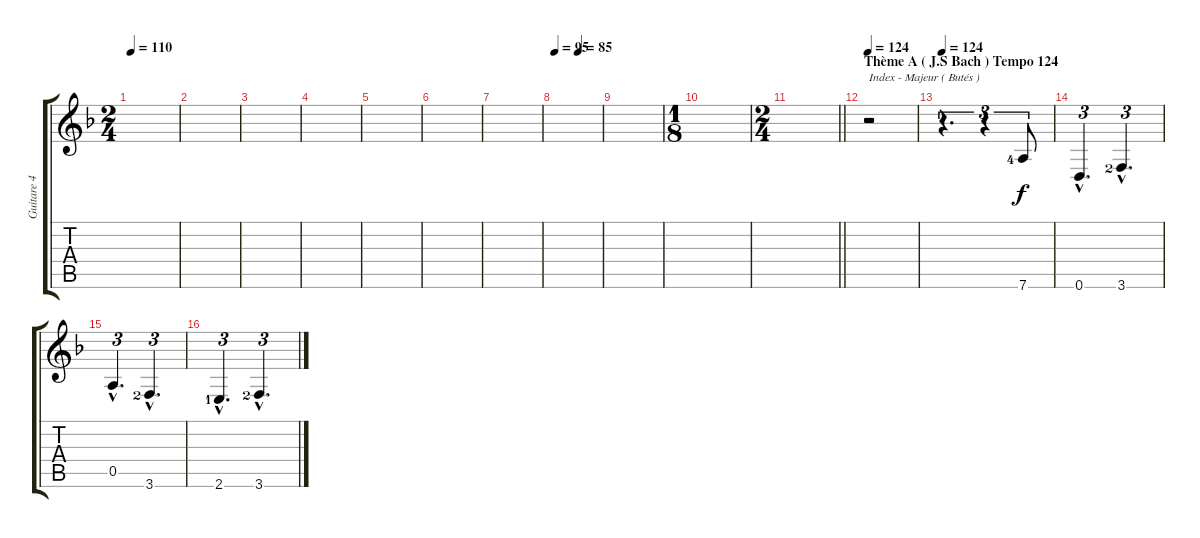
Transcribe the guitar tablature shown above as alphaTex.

\track ("Guitare 4" "Guitare 4") {instrument acousticguitarnylon}
\staff {score tabs}
\tuning (E4 B3 G3 D3 A2 D2) {hide}
\ts (2 4)
\tempo 110
\clef g2
\ks dminor
|
|
|
|
|
|
|
\tempo 95
\tempo (85 0.5)
|
|
\ts (1 8)
|
\ts (2 4)
\barLineRight lightlight
|
\section ("" "Thème A ( J.S Bach ) Tempo 124")
\tempo 124
r.2{txt "Index - Majeur ( Butés )" volume 13 balance 8 instrument acousticguitarnylon} |
\tempo 124
r.4{d tu (3 2) volume 13 balance 0 instrument acousticguitarnylon} r.4{tu (3 2)} 7.6{lf 5}.8{tu (3 2)} |
0.6{hac}.4{d tu (3 2)} 3.6{hac lf 3}.4{d tu (3 2)} |
0.5{hac}.4{d tu (3 2)} 3.6{hac lf 3}.4{d tu (3 2)} |
2.6{hac lf 2}.4{d tu (3 2)} 3.6{hac lf 3}.4{d tu (3 2)}
